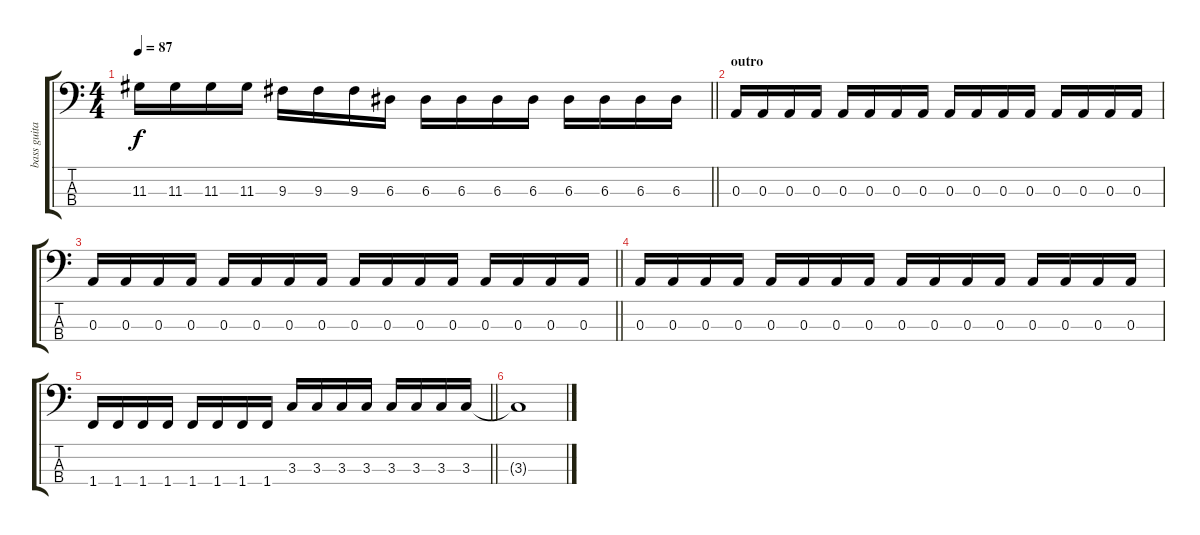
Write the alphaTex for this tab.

\track ("bass guitar" "bass guita") {instrument electricbasspick}
\staff {score tabs}
\tuning (G2 D2 A1 E1) {hide}
\ts (4 4)
\tempo 87
\clef f4
\barLineRight lightlight
\ks c
11.3.16{dy f} 11.3.16 11.3.16 11.3.16 9.3.16 9.3.16 9.3.16 6.3.16 6.3.16 6.3.16 6.3.16 6.3.16 6.3.16 6.3.16 6.3.16 6.3.16 |
\section ("" "outro")
0.3.16 0.3.16 0.3.16 0.3.16 0.3.16 0.3.16 0.3.16 0.3.16 0.3.16 0.3.16 0.3.16 0.3.16 0.3.16 0.3.16 0.3.16 0.3.16 |
\barLineRight lightlight
0.3.16 0.3.16 0.3.16 0.3.16 0.3.16 0.3.16 0.3.16 0.3.16 0.3.16 0.3.16 0.3.16 0.3.16 0.3.16 0.3.16 0.3.16 0.3.16 |
0.3.16 0.3.16 0.3.16 0.3.16 0.3.16 0.3.16 0.3.16 0.3.16 0.3.16 0.3.16 0.3.16 0.3.16 0.3.16 0.3.16 0.3.16 0.3.16 |
\barLineRight lightlight
1.4.16 1.4.16 1.4.16 1.4.16 1.4.16 1.4.16 1.4.16 1.4.16 3.3.16 3.3.16 3.3.16 3.3.16 3.3.16 3.3.16 3.3.16 3.3.16 |
3.3{t}.1
